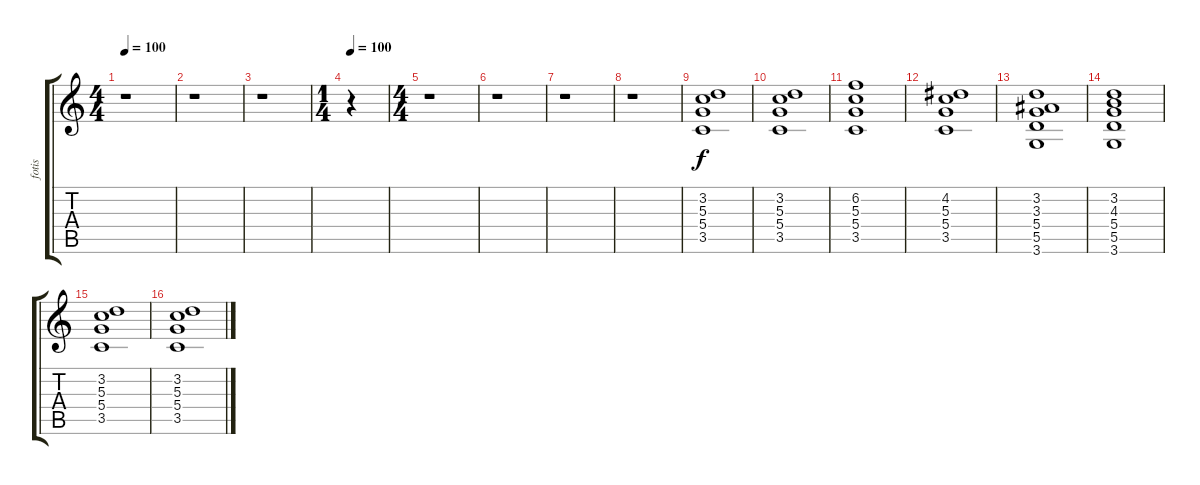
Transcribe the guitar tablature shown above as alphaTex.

\track ("fotis" "fotis") {instrument acousticguitarnylon}
\staff {score tabs}
\tuning (E4 B3 G3 D3 A2 E2) {hide}
\ts (4 4)
\tempo 100
\clef g2
\ks c
r.1{dy f} |
r.1 |
r.1 |
\ts (1 4)
\tempo 100
r.4 |
\ts (4 4)
r.1 |
r.1 |
r.1 |
r.1 |
(3.2 5.3 5.4 3.5).1 |
(3.2 5.3 5.4 3.5).1 |
(6.2 5.3 5.4 3.5).1 |
(4.2 5.3 5.4 3.5).1 |
(3.2 3.3 5.4 5.5 3.6).1 |
(3.2 4.3 5.4 5.5 3.6).1 |
(3.2 5.3 5.4 3.5).1 |
(3.2 5.3 5.4 3.5).1
